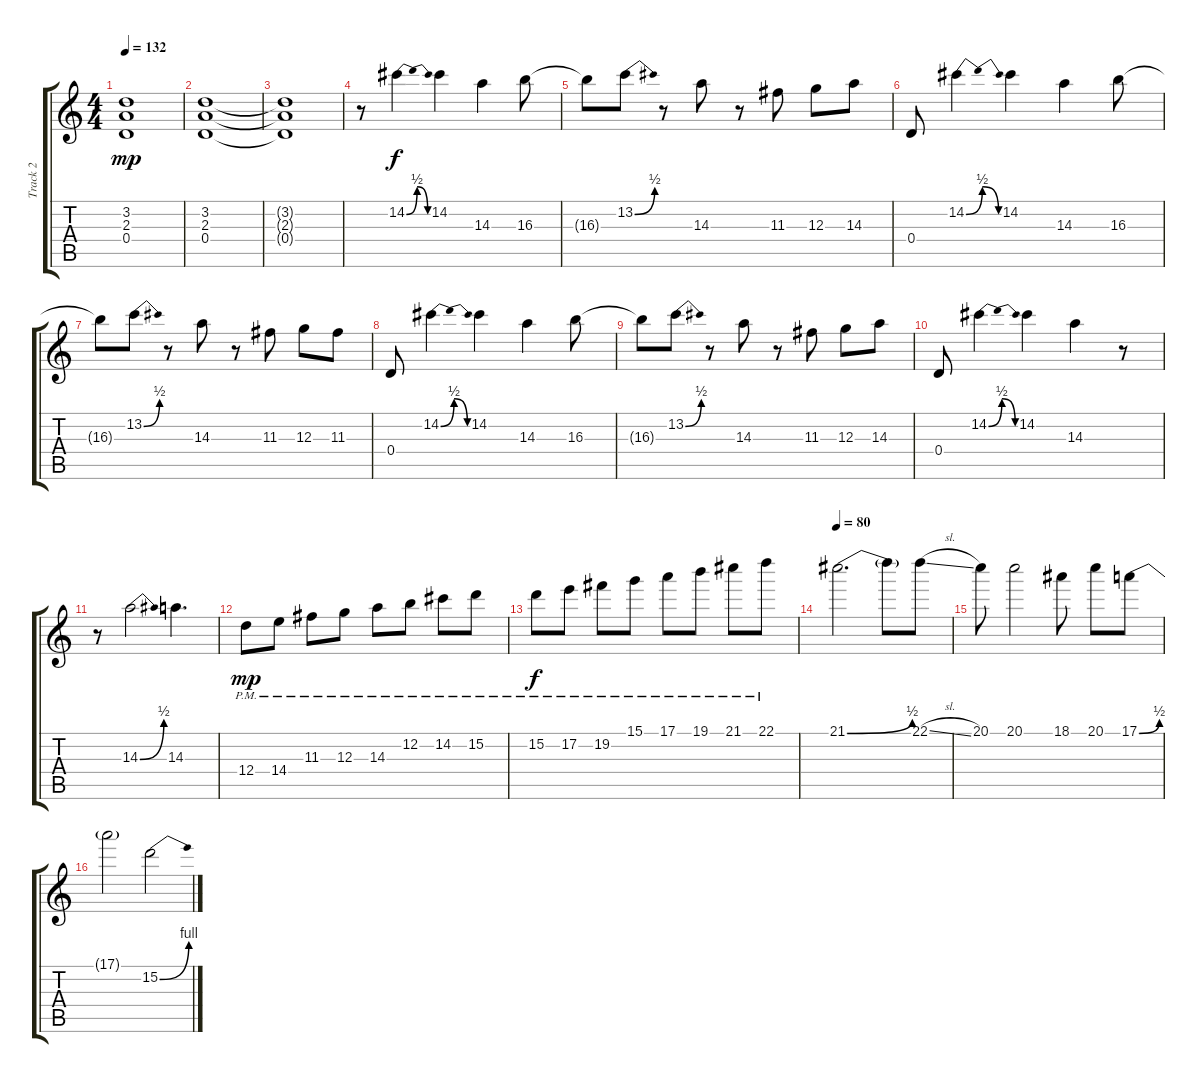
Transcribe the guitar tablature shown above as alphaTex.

\track ("Track 2" "Track 2") {instrument distortionguitar}
\staff {score tabs}
\tuning (E4 B3 G3 D3 A2 E2) {hide}
\ts (4 4)
\tempo 132
\clef g2
\ks c
(3.2{t} 2.3{t} 0.4{t}).1{dy mp} |
(3.2 2.3 0.4).1 |
(3.2{t} 2.3{t} 0.4{t}).1 |
r.8 14.2{be (bendrelease 0 0 20 2 46 2 60 0)}.4{dy f} 14.2.4 14.3.4 16.3.8 |
16.3{t}.8 13.2{be (bend 0 0 60 2)}.8 r.8 14.3.8 r.8 11.3.8 12.3.8 14.3.8 |
0.4.8 14.2{be (bendrelease 0 0 20 2 46 2 60 0)}.4 14.2.4 14.3.4 16.3.8 |
16.3{t}.8 13.2{be (bend 0 0 60 2)}.8 r.8 14.3.8 r.8 11.3.8 12.3.8 11.3.8 |
0.4.8 14.2{be (bendrelease 0 0 20 2 46 2 60 0)}.4 14.2.4 14.3.4 16.3.8 |
16.3{t}.8 13.2{be (bend 0 0 60 2)}.8 r.8 14.3.8 r.8 11.3.8 12.3.8 14.3.8 |
0.4.8 14.2{be (bendrelease 0 0 20 2 46 2 60 0)}.4 14.2.4 14.3.4 r.8 |
r.8 14.3{be (bend 0 0 60 2)}.2 14.3.4{d} |
12.4{pm}.8{dy mp} 14.4{pm}.8 11.3{pm}.8 12.3{pm}.8 14.3{pm}.8 12.2{pm}.8 14.2{pm}.8 15.2{pm}.8 |
15.2{pm}.8{dy f} 17.2{pm}.8 19.2{pm}.8 15.1{pm}.8 17.1{pm}.8 19.1{pm}.8 21.1{pm}.8 22.1{pm}.8 |
\tempo 80
21.1{be (bend 0 0 60 2)}.2{d} 21.1{t}.8 22.1{sl}.8 |
20.1.8 20.1.2 18.1.8 20.1.8 17.1{be (bend 0 0 60 2)}.8 |
17.1{t}.2 15.2{be (bend 0 0 60 4)}.2
